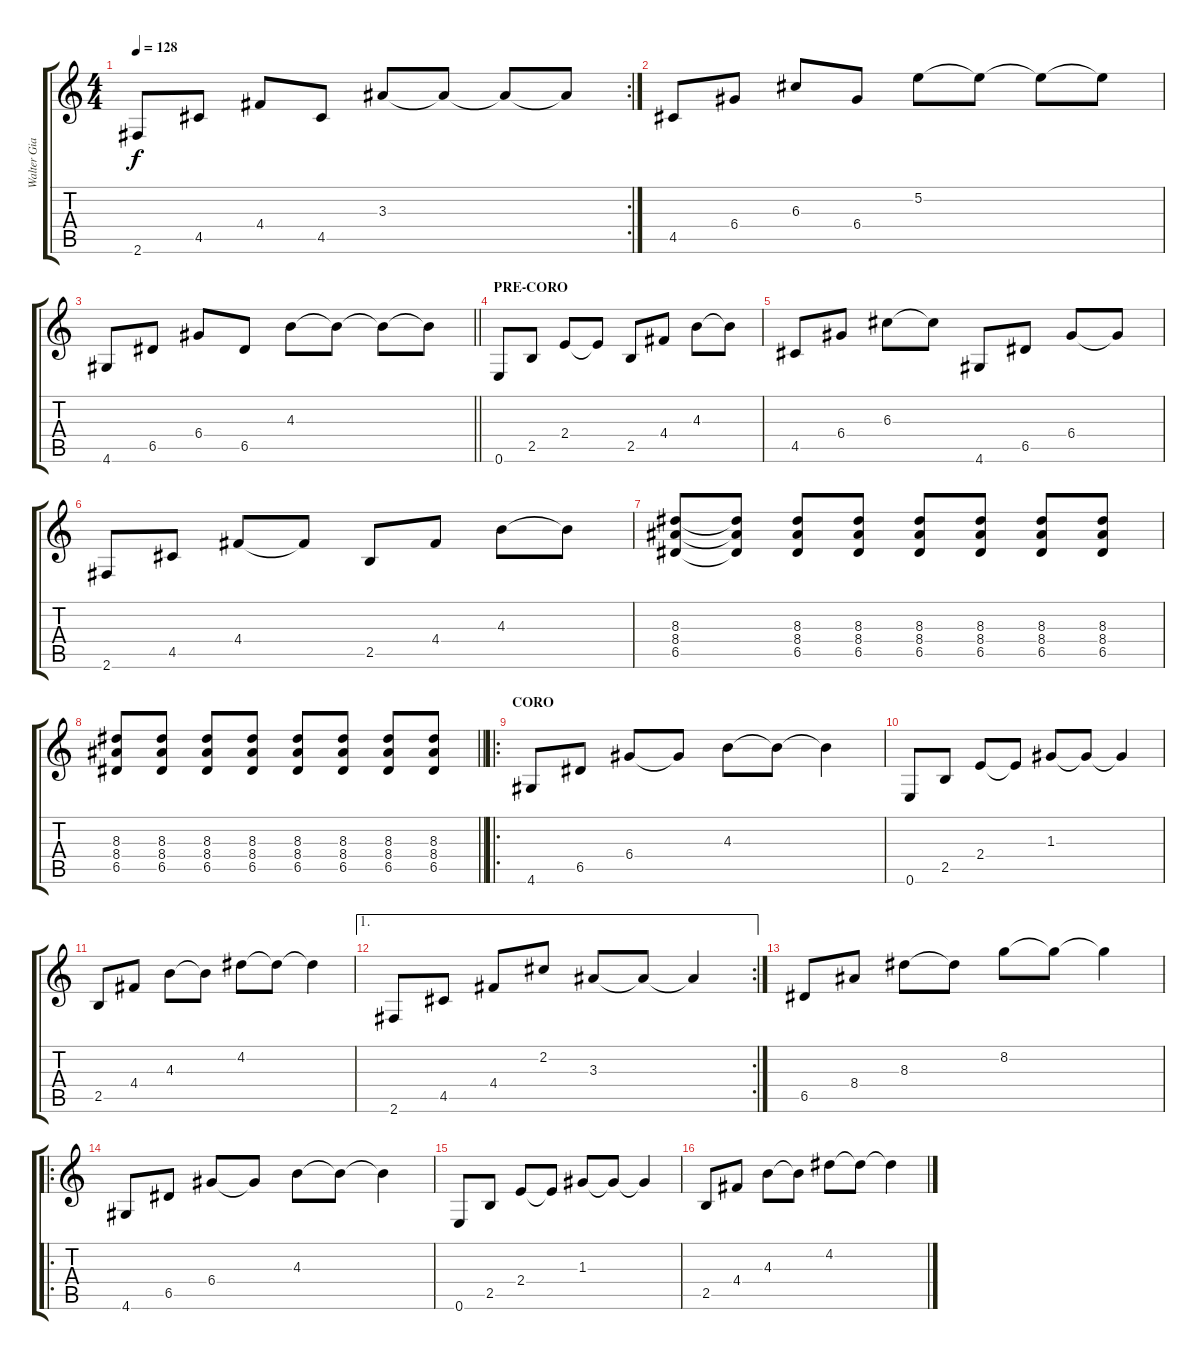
\track ("Walter Giardino (ritmica)" "Walter Gia") {instrument overdrivenguitar}
\staff {score tabs}
\tuning (E4 B3 G3 D3 A2 E2) {hide}
\rc 2
\ts (4 4)
\tempo 128
\clef g2
\ks c
2.6.8{dy f} 4.5.8 4.4.8 4.5.8 3.3.8 3.3{t}.8 3.3{t}.8 3.3{t}.8 |
4.5.8 6.4.8 6.3.8 6.4.8 5.2.8 5.2{t}.8 5.2{t}.8 5.2{t}.8 |
\barLineRight lightlight
4.6.8 6.5.8 6.4.8 6.5.8 4.3.8 4.3{t}.8 4.3{t}.8 4.3{t}.8 |
\section ("" "PRE-CORO")
0.6.8 2.5.8 2.4.8 2.4{t}.8 2.5.8 4.4.8 4.3.8 4.3{t}.8 |
4.5.8 6.4.8 6.3.8 6.3{t}.8 4.6.8 6.5.8 6.4.8 6.4{t}.8 |
2.6.8 4.5.8 4.4.8 4.4{t}.8 2.5.8 4.4.8 4.3.8 4.3{t}.8 |
(8.3 8.4 6.5).8 (8.3{t} 8.4{t} 6.5{t}).8 (8.3 8.4 6.5).8 (8.3 8.4 6.5).8 (8.3 8.4 6.5).8 (8.3 8.4 6.5).8 (8.3 8.4 6.5).8 (8.3 8.4 6.5).8 |
\barLineRight lightlight
(8.3 8.4 6.5).8 (8.3 8.4 6.5).8 (8.3 8.4 6.5).8 (8.3 8.4 6.5).8 (8.3 8.4 6.5).8 (8.3 8.4 6.5).8 (8.3 8.4 6.5).8 (8.3 8.4 6.5).8 |
\ro
\section ("" "CORO")
4.6.8 6.5.8 6.4.8 6.4{t}.8 4.3.8 4.3{t}.8 4.3{t}.4 |
0.6.8 2.5.8 2.4.8 2.4{t}.8 1.3.8 1.3{t}.8 1.3{t}.4 |
2.5.8 4.4.8 4.3.8 4.3{t}.8 4.2.8 4.2{t}.8 4.2{t}.4 |
\ae 1
\rc 2
2.6.8 4.5.8 4.4.8 2.2.8 3.3.8 3.3{t}.8 3.3{t}.4 |
6.5.8 8.4.8 8.3.8 8.3{t}.8 8.2.8 8.2{t}.8 8.2{t}.4 |
\ro
4.6.8 6.5.8 6.4.8 6.4{t}.8 4.3.8 4.3{t}.8 4.3{t}.4 |
0.6.8 2.5.8 2.4.8 2.4{t}.8 1.3.8 1.3{t}.8 1.3{t}.4 |
2.5.8 4.4.8 4.3.8 4.3{t}.8 4.2.8 4.2{t}.8 4.2{t}.4
